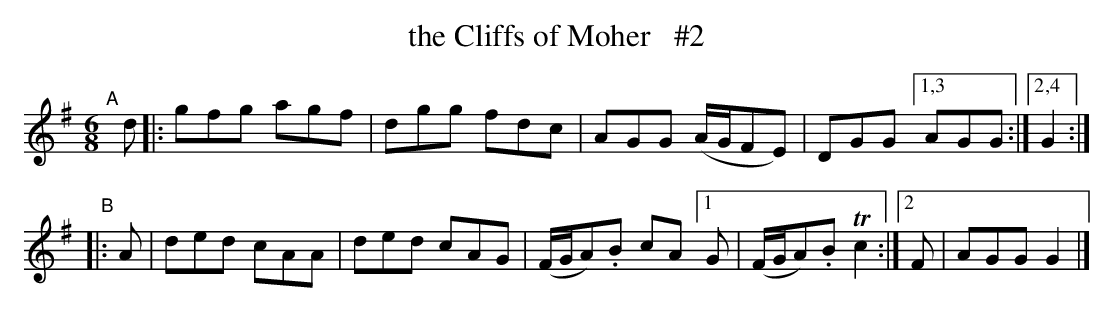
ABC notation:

X:1
T: the Cliffs of Moher   #2
M: 6/8
L: 1/8
K: G
"^A"[|]d |: gfg agf | dgg fdc | AGG (A/G/FE) | DGG [1,3 AGG :|[2,4 G2 :|
"^B"|: A | ded cAA | ded cAG | (F/G/A).B cA [1 G | (F/G/A).B Tc2 :|[2 F | AGG G2 |]
